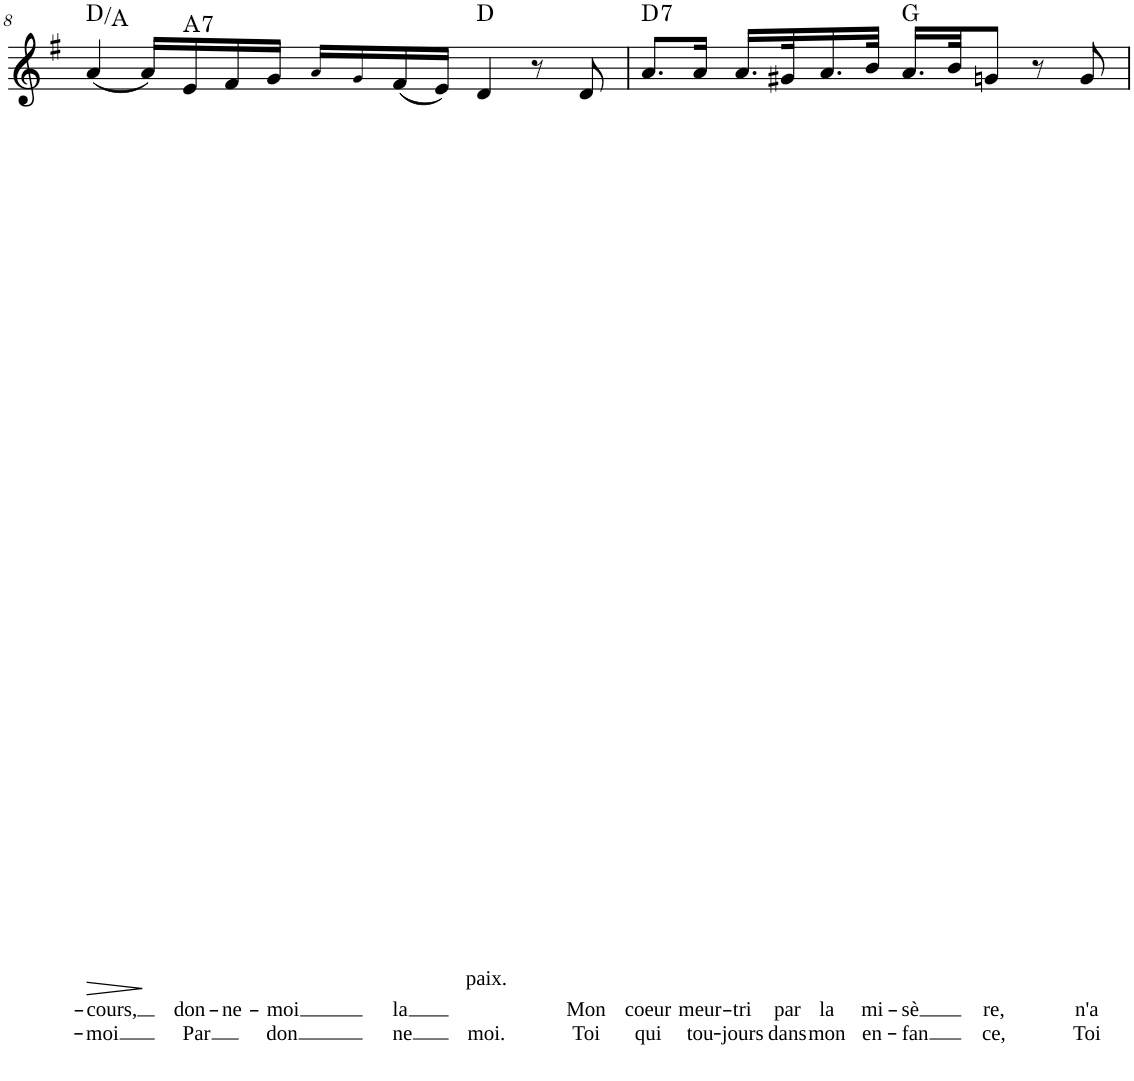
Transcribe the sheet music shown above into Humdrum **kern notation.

**kern	**text	**text	**dynam	**harte
*part1	*part1	*part1	*part1	*part1
*staff1	*staff1	*staff1	*staff1	*
*I"Voice	*	*	*	*
!!LO:PB:g=z
*clefG2	*	*	*	*
*k[f#]	*	*	*	*
*M4/4	*	*	*	*
=8	=8	=8	=8	=8
!	!LO:LY:b	!LO:LY:b	!LO:HP:b	!
(4a/	-cours,	-moi	>	D:maj/5
16a/LL)	.	.	.	.
!	!LO:LY:b	!LO:LY:b	!	!LO:H:kt=7
16e/	don-	Par	.	A:7
!	!LO:LY:b	!	!	!
16f#/	-ne-	.	.	.
!	!LO:LY:b	!LO:LY:b	!	!
16g/JJ	-moi	don	.	.
16a!/LL	.	.	.	.
16g!/	.	.	.	.
!	!LO:LY:b	!LO:LY:b	!	!
(16f#/	la	ne	.	.
16e/JJ)	.	.	.	.
!	!LO:LY:b	!LO:LY:b	!	!
4d/	paix.	moi.	.	D:maj
8r	.	.	.	.
!	!LO:LY:b	!LO:LY:b	!	!
8d/	Mon	Toi	.	.
.	.	.	]	.
=9	=9	=9	=9	=9
!	!LO:LY:b	!LO:LY:b	!	!LO:H:kt=7
8.a/L	coeur	qui	.	D:7
!	!LO:LY:b	!LO:LY:b	!	!
16a/Jk	meur-	tou-	.	.
!	!LO:LY:b	!LO:LY:b	!	!
16.a/LL	-tri	-jours	.	.
!	!LO:LY:b	!LO:LY:b	!	!
32g#X/K	par	dans	.	.
!	!LO:LY:b	!LO:LY:b	!	!
16.a/	la	mon	.	.
!	!LO:LY:b	!LO:LY:b	!	!
32b/JJk	mi-	en-	.	.
!	!LO:LY:b	!LO:LY:b	!	!
16.a/LL	-sè	-fan	.	G:maj
32b/JK	.	.	.	.
!	!LO:LY:b	!LO:LY:b	!	!
8gn/J	re,	ce,	.	.
8r	.	.	.	.
!	!LO:LY:b	!LO:LY:b	!	!
8g/	n'a	Toi	.	.
=	=	=	=	=
*-	*-	*-	*-	*-
